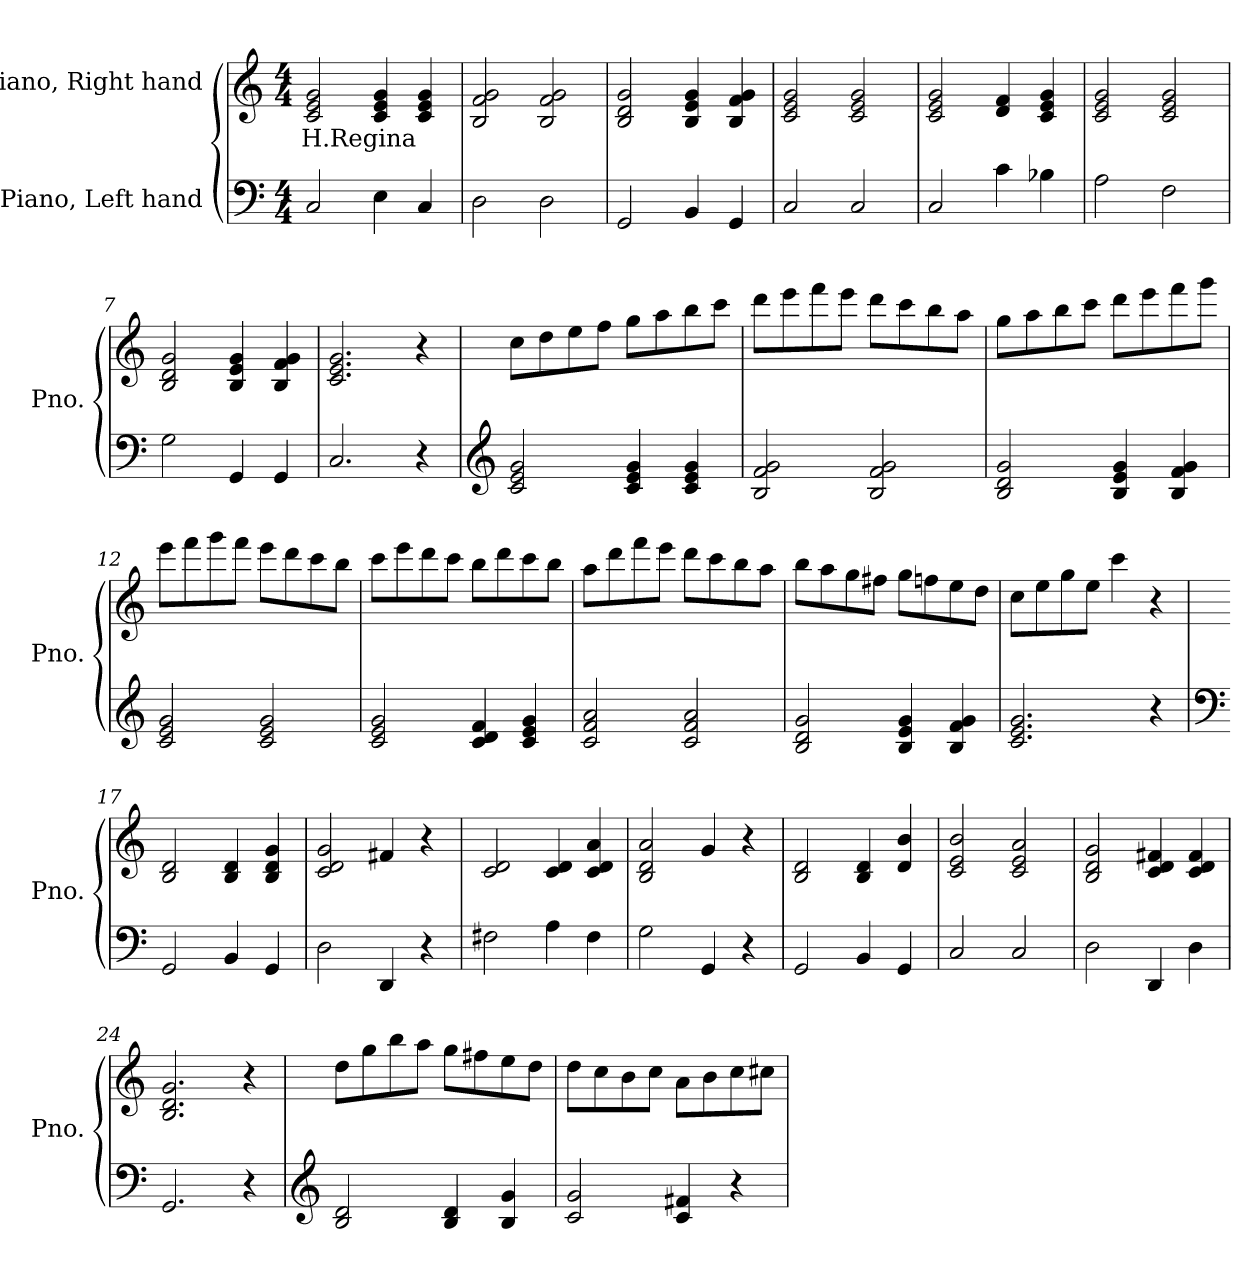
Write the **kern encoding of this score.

**kern	**kern	**text
*part2	*part1	*part1
*staff2	*staff1	*staff1
*I"Piano, Left hand	*I"Piano, Right hand	*
*I'Pno.	*I'Pno.	*
*clefF4	*clefG2	*
*k[]	*k[]	*
*M4/4	*M4/4	*
*MM120	*MM120	*
=1	=1	=1
!	!	!LO:LY:b
2C/	2c/ 2e/ 2g/	H.Regina
4E\	4c/ 4e/ 4g/	.
4C/	4c/ 4e/ 4g/	.
=2	=2	=2
2D\	2B/ 2f/ 2g/	.
2D\	2B/ 2f/ 2g/	.
=3	=3	=3
2GG/	2B/ 2d/ 2g/	.
4BB/	4B/ 4e/ 4g/	.
4GG/	4B/ 4f/ 4g/	.
=4	=4	=4
2C/	2c/ 2e/ 2g/	.
2C/	2c/ 2e/ 2g/	.
=5	=5	=5
2C/	2c/ 2e/ 2g/	.
4c\	4d/ 4f/	.
4B-X\	4c/ 4e/ 4g/	.
=6	=6	=6
2A\	2c/ 2e/ 2g/	.
2F\	2c/ 2e/ 2g/	.
!!LO:LB:g=z
=7	=7	=7
2G\	2B/ 2d/ 2g/	.
4GG/	4B/ 4e/ 4g/	.
4GG/	4B/ 4f/ 4g/	.
=8	=8	=8
2.C/	2.c/ 2.e/ 2.g/	.
4r	4r	.
=9	=9	=9
*clefG2	*	*
2c/ 2e/ 2g/	8cc\L	.
.	8dd\	.
.	8ee\	.
.	8ff\J	.
4c/ 4e/ 4g/	8gg\L	.
.	8aa\	.
4c/ 4e/ 4g/	8bb\	.
.	8ccc\J	.
=10	=10	=10
2B/ 2f/ 2g/	8ddd\L	.
.	8eee\	.
.	8fff\	.
.	8eee\J	.
2B/ 2f/ 2g/	8ddd\L	.
.	8ccc\	.
.	8bb\	.
.	8aa\J	.
=11	=11	=11
2B/ 2d/ 2g/	8gg\L	.
.	8aa\	.
.	8bb\	.
.	8ccc\J	.
4B/ 4e/ 4g/	8ddd\L	.
.	8eee\	.
4B/ 4f/ 4g/	8fff\	.
.	8ggg\J	.
!!LO:LB:g=z
=12	=12	=12
2c/ 2e/ 2g/	8eee\L	.
.	8fff\	.
.	8ggg\	.
.	8fff\J	.
2c/ 2e/ 2g/	8eee\L	.
.	8ddd\	.
.	8ccc\	.
.	8bb\J	.
=13	=13	=13
2c/ 2e/ 2g/	8ccc\L	.
.	8eee\	.
.	8ddd\	.
.	8ccc\J	.
4c/ 4d/ 4f/	8bb\L	.
.	8ddd\	.
4c/ 4e/ 4g/	8ccc\	.
.	8bb\J	.
=14	=14	=14
2c/ 2f/ 2a/	8aa\L	.
.	8ddd\	.
.	8fff\	.
.	8eee\J	.
2c/ 2f/ 2a/	8ddd\L	.
.	8ccc\	.
.	8bb\	.
.	8aa\J	.
=15	=15	=15
2B/ 2d/ 2g/	8bb\L	.
.	8aa\	.
.	8gg\	.
.	8ff#X\J	.
4B/ 4e/ 4g/	8gg\L	.
.	8ffn\	.
4B/ 4f/ 4g/	8ee\	.
.	8dd\J	.
!!LO:LB:g=z
=16	=16	=16
2.c/ 2.e/ 2.g/	8cc\L	.
.	8ee\	.
.	8gg\	.
.	8ee\J	.
.	4ccc\	.
4r	4r	.
=17	=17	=17
*clefF4	*	*
2GG/	2B/ 2d/	.
4BB/	4B/ 4d/	.
4GG/	4B/ 4d/ 4g/	.
=18	=18	=18
2D\	2c/ 2d/ 2g/	.
4DD/	4f#X/	.
4r	4r	.
=19	=19	=19
2F#X\	2c/ 2d/	.
4A\	4c/ 4d/	.
4F#\	4c/ 4d/ 4a/	.
=20	=20	=20
2G\	2B/ 2d/ 2a/	.
4GG/	4g/	.
4r	4r	.
=21	=21	=21
2GG/	2B/ 2d/	.
4BB/	4B/ 4d/	.
4GG/	4d/ 4b/	.
=22	=22	=22
2C/	2c/ 2e/ 2b/	.
2C/	2c/ 2e/ 2a/	.
=23	=23	=23
2D\	2B/ 2d/ 2g/	.
4DD/	4c/ 4d/ 4f#X/	.
4D\	4c/ 4d/ 4f#/	.
!!LO:LB:g=z
=24	=24	=24
2.GG/	2.B/ 2.d/ 2.g/	.
4r	4r	.
=25	=25	=25
*clefG2	*	*
2B/ 2d/	8dd\L	.
.	8gg\	.
.	8bb\	.
.	8aa\J	.
4B/ 4d/	8gg\L	.
.	8ff#X\	.
4B/ 4g/	8ee\	.
.	8dd\J	.
=26	=26	=26
2c/ 2g/	8dd\L	.
.	8cc\	.
.	8b\	.
.	8cc\J	.
4c/ 4f#X/	8a\L	.
.	8b\	.
4r	8cc\	.
.	8cc#X\J	.
=	=	=
*-	*-	*-
